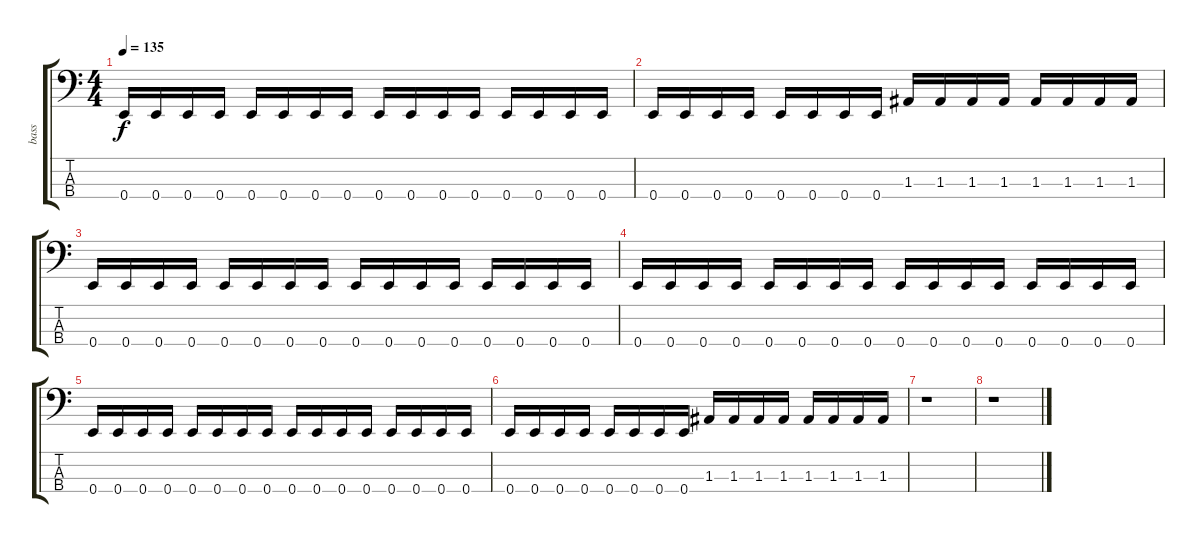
\track ("bass" "bass") {instrument electricbasspick}
\staff {score tabs}
\tuning (G2 D2 A1 E1) {hide}
\ts (4 4)
\tempo 135
\clef f4
\ks c
0.4.16{dy f} 0.4.16 0.4.16 0.4.16 0.4.16 0.4.16 0.4.16 0.4.16 0.4.16 0.4.16 0.4.16 0.4.16 0.4.16 0.4.16 0.4.16 0.4.16 |
0.4.16 0.4.16 0.4.16 0.4.16 0.4.16 0.4.16 0.4.16 0.4.16 1.3.16 1.3.16 1.3.16 1.3.16 1.3.16 1.3.16 1.3.16 1.3.16 |
0.4.16 0.4.16 0.4.16 0.4.16 0.4.16 0.4.16 0.4.16 0.4.16 0.4.16 0.4.16 0.4.16 0.4.16 0.4.16 0.4.16 0.4.16 0.4.16 |
0.4.16 0.4.16 0.4.16 0.4.16 0.4.16 0.4.16 0.4.16 0.4.16 0.4.16 0.4.16 0.4.16 0.4.16 0.4.16 0.4.16 0.4.16 0.4.16 |
0.4.16 0.4.16 0.4.16 0.4.16 0.4.16 0.4.16 0.4.16 0.4.16 0.4.16 0.4.16 0.4.16 0.4.16 0.4.16 0.4.16 0.4.16 0.4.16 |
0.4.16 0.4.16 0.4.16 0.4.16 0.4.16 0.4.16 0.4.16 0.4.16 1.3.16 1.3.16 1.3.16 1.3.16 1.3.16 1.3.16 1.3.16 1.3.16 |
r.1 |
r.1
